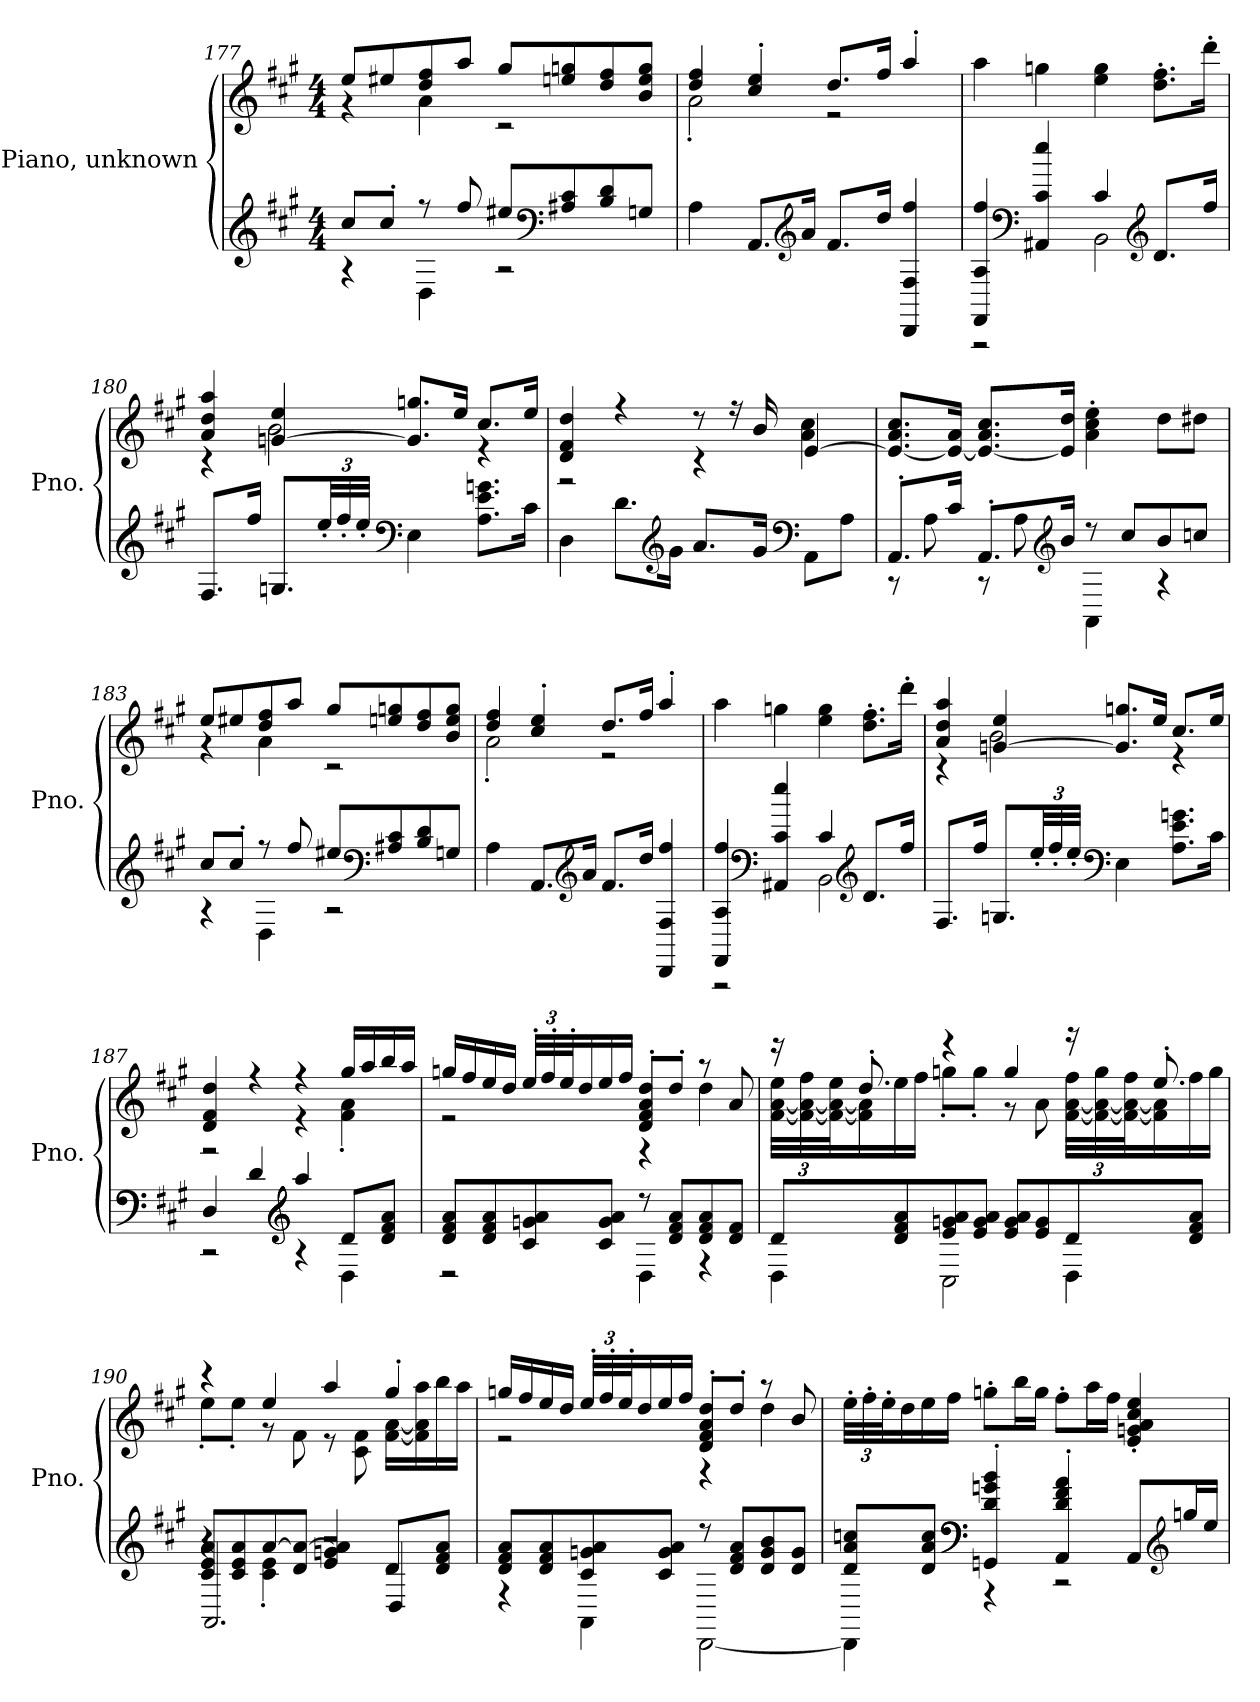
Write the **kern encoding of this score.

**kern	**kern
*part1	*part1
*staff2	*staff1
*I"Piano, unknown	*
*I'Pno.	*
!!LO:LB:g=z
*clefG2	*clefG2
*k[f#c#g#]	*k[f#c#g#]
*M4/4	*M4/4
=177	=177
*^	*^
8cc#/L	4r	8ee/L	4r
8cc#'/J	.	8ee#X/	.
8r	4D\	8dd/ 8ff#/	4a\
8ff#/	.	8aa/J	.
8ee#X/L	2r	8gg#/L	2r
*clefF4	*	*	*
8A#X/ 8c#/	.	8een/ 8ggn/	.
8B/ 8d/	.	8dd/ 8ff#/	.
8Gn/J	.	8b/ 8ee/ 8gg/J	.
*v	*v	*	*
=178	=178	=178
4A\	4dd/ 4ff#/	2a'\
8.AA/L	4cc#/' 4ee/'	.
*clefG2	*	*
16a/Jk	.	.
8.f#/L	8.dd/L	2r
16dd/Jk	16ff#/Jk	.
4DD/ 4F#/ 4ff#/	4aa'/	.
*	*v	*v
=179	=179
*^	*
4FF#/ 4A/ 4ff#/	2r	4aa\
*clefF4	*	*
4AA#X/ 4c#/ 4ee/	.	4ggn\
4c#/	2BB\	4ee\ 4gg\
*clefG2	*	*
8.d/L	.	8.dd\' 8.ff#\'L
16ff#/Jk	.	16ddd'\Jk
*v	*v	*
!!LO:LB:g=z
=180	=180
*	*^
8.F#/L	4a/ 4dd/ 4aa/	4r
16ff#/Jk	.	.
8.Gn/L	[4gn/ 4ee/	2b\
*Xbrackettup	*	*
48ee'/LL	.	.
48ff#'/	.	.
48ee'/JJJ	.	.
*clefF4	*	*
4E\	8.g/] 8.ggn/L	.
.	16ee/Jk	.
8.A\ 8.e\ 8.gn\L	8.cc#/L	4r
16c#\Jk	16ee/Jk	.
=181	=181	=181
4D\	4d/ 4f#/ 4dd/	2r
8.d\L	4r	.
*clefG2	*	*
16g#\Jk	.	.
8.a/L	8r	4r
.	16r	.
16g#/Jk	16b/	.
*clefF4	*	*
8AA\L	[4e/	4a\ 4cc#\
8A\J	.	.
*	*v	*v
=182	=182
*^	*
8.AA'/L	8r	8.e/_ 8.a/ 8.cc#/L
.	8A\	.
16c#/Jk	.	16e/_ 16a/Jk
8.AA'/L	8r	8.e/_ 8.a/ 8.cc#/L
.	8A\	.
*clefG2	*	*
16b/Jk	.	16e/] 16dd/Jk
8r	4AA\	4a\' 4cc#\' 4ee\'
8cc#/L	.	.
8b/	4r	8dd\L
8ccn/J	.	8dd#X\J
!!LO:LB:g=z
=183	=183	=183
*	*	*^
8cc#/L	4r	8ee/L	4r
8cc#'/J	.	8ee#X/	.
8r	4D\	8dd/ 8ff#/	4a\
8ff#/	.	8aa/J	.
8ee#X/L	2r	8gg#/L	2r
*clefF4	*	*	*
8A#X/ 8c#/	.	8een/ 8ggn/	.
8B/ 8d/	.	8dd/ 8ff#/	.
8Gn/J	.	8b/ 8ee/ 8gg/J	.
*v	*v	*	*
=184	=184	=184
4A\	4dd/ 4ff#/	2a'\
8.AA/L	4cc#/' 4ee/'	.
*clefG2	*	*
16a/Jk	.	.
8.f#/L	8.dd/L	2r
16dd/Jk	16ff#/Jk	.
4DD/ 4F#/ 4ff#/	4aa'/	.
*	*v	*v
=185	=185
*^	*
4FF#/ 4A/ 4ff#/	2r	4aa\
*clefF4	*	*
4AA#X/ 4c#/ 4ee/	.	4ggn\
4c#/	2BB\	4ee\ 4gg\
*clefG2	*	*
8.d/L	.	8.dd\' 8.ff#\'L
16ff#/Jk	.	16ddd'\Jk
*v	*v	*
!!LO:LB:g=z
=186	=186
*	*^
8.F#/L	4a/ 4dd/ 4aa/	4r
16ff#/Jk	.	.
8.Gn/L	[4gn/ 4ee/	2b\
48ee'/LL	.	.
48ff#'/	.	.
48ee'/JJJ	.	.
*clefF4	*	*
4E\	8.g/] 8.ggn/L	.
.	16ee/Jk	.
8.A\ 8.e\ 8.gn\L	8.cc#/L	4r
16c#\Jk	16ee/Jk	.
=187	=187	=187
*^	*	*
4D/	2r	4d/ 4f#/ 4dd/	2r
4d/	.	4r	.
*clefG2	*	*	*
4aa/	4r	4r	4r
8d/L	4D\	16gg#/LL	4f#\' 4a\'
.	.	16aa/	.
8d/ 8f#/ 8a/J	.	16bb/	.
.	.	16aa/JJ	.
=188	=188	=188	=188
8d/ 8f#/ 8a/L	2r	16ggn/LL	2r
.	.	16ff#/	.
8d/ 8f#/ 8a/	.	16ee/	.
.	.	16dd/JJ	.
*	*	*Xbrackettup	*
8c#/ 8gn/ 8a/	.	48ee'/LLL	.
.	.	48ff#'/	.
.	.	48ee'/J	.
.	.	16dd/	.
8c#/ 8g/ 8a/J	.	16ee/	.
.	.	16ff#/JJ	.
8r	4D\	8d/' 8f#/' 8a/' 8dd/'L	4r
8d/ 8f#/ 8a/L	.	8dd'/J	.
8d/ 8f#/ 8a/	4r	8r	4dd\
8d/ 8f#/J	.	8a/	.
!!LO:LB:g=z	!!
=189	=189	=189	=189
8d/L	4D\	16r	[48f#\ [48a\ 48ee\LLL
.	.	.	48f#\_ 48a\_ 48ff#\
.	.	.	48f#\_ 48a\_ 48ee\J
.	.	8.dd'/	16f#\] 16a\]
8d/ 8f#/ 8a/	.	.	16ee\
.	.	.	16ff#\JJ
8e/ 8gn/ 8a/	2C#\	4r	8ggn'\L
8e/ 8g/ 8a/J	.	.	8gg'\J
8e/ 8g/ 8a/L	.	4gg/	8r
8e/ 8g/	.	.	8a\
8d/	4D\	16r	[48f#\ [48a\ 48ff#\LLL
.	.	.	48f#\_ 48a\_ 48gg\
.	.	.	48f#\_ 48a\_ 48ff#\J
.	.	8.ee'/	16f#\] 16a\]
8d/ 8f#/ 8a/J	.	.	16ff#\
.	.	.	16gg\JJ
=190	=190	=190	=190
*	*^	*	*
8c#/ 8e/ 8a/L	4r	2.AA/	4r	8ee'\L
8c#/ 8e/ 8a/	.	.	.	8ee'\J
[8a/	4c#\' 4e\'	.	4ee/	8r
8d/ 8a/_J	.	.	.	8f#\
4e/ 4gn/ 4a/]	2r	.	4aa/	8r
.	.	.	.	8c#\ 8f#\
8d/L	.	4D/	4gg#'/	[16f#\ [16a\LL
.	.	.	.	16f#\] 16a\] 16aa\
8d/ 8f#/ 8a/J	.	.	.	16bb\
.	.	.	.	16aa\JJ
*	*v	*v	*	*
!!LO:PB:g=z	!!
=191	=191	=191	=191
8d/ 8f#/ 8a/L	4r	16ggn/LL	2r
.	.	16ff#/	.
8d/ 8f#/ 8a/	.	16ee/	.
.	.	16dd/JJ	.
8c#/ 8gn/ 8a/	4AA\	48ee'/LLL	.
.	.	48ff#'/	.
.	.	48ee'/J	.
.	.	16dd/	.
8c#/ 8g/ 8a/J	.	16ee/	.
.	.	16ff#/JJ	.
8r	[2DD\	8d/' 8f#/' 8a/' 8dd/'L	4r
8d/ 8f#/ 8a/L	.	8dd'/J	.
8d/ 8g/ 8b/	.	8r	4dd\
8d/ 8g/J	.	8b/	.
*	*	*v	*v
=192	=192	=192
8d/ 8a/ 8ccn/L	4DD\]	48ee'\LLL
.	.	48ff#'\
.	.	48ee'\J
.	.	16dd\
8d/ 8a/ 8cc/J	.	16ee\
.	.	16ff#\JJ
*clefF4	*	*
4GGn/' 4d/' 4gn/' 4b/'	4r	8ggn'\L
.	.	16bb\L
.	.	16gg\JJ
4AA/' 4d/' 4f#/' 4a/'	2r	8ff#'\L
.	.	16aa\L
.	.	16ff#\JJ
8AA/L	.	4e/' 4gn/' 4a/' 4cc#/' 4ee/'
*clefG2	*	*
16ggn/L	.	.
16ee/JJ	.	.
*v	*v	*
=	=
*-	*-
